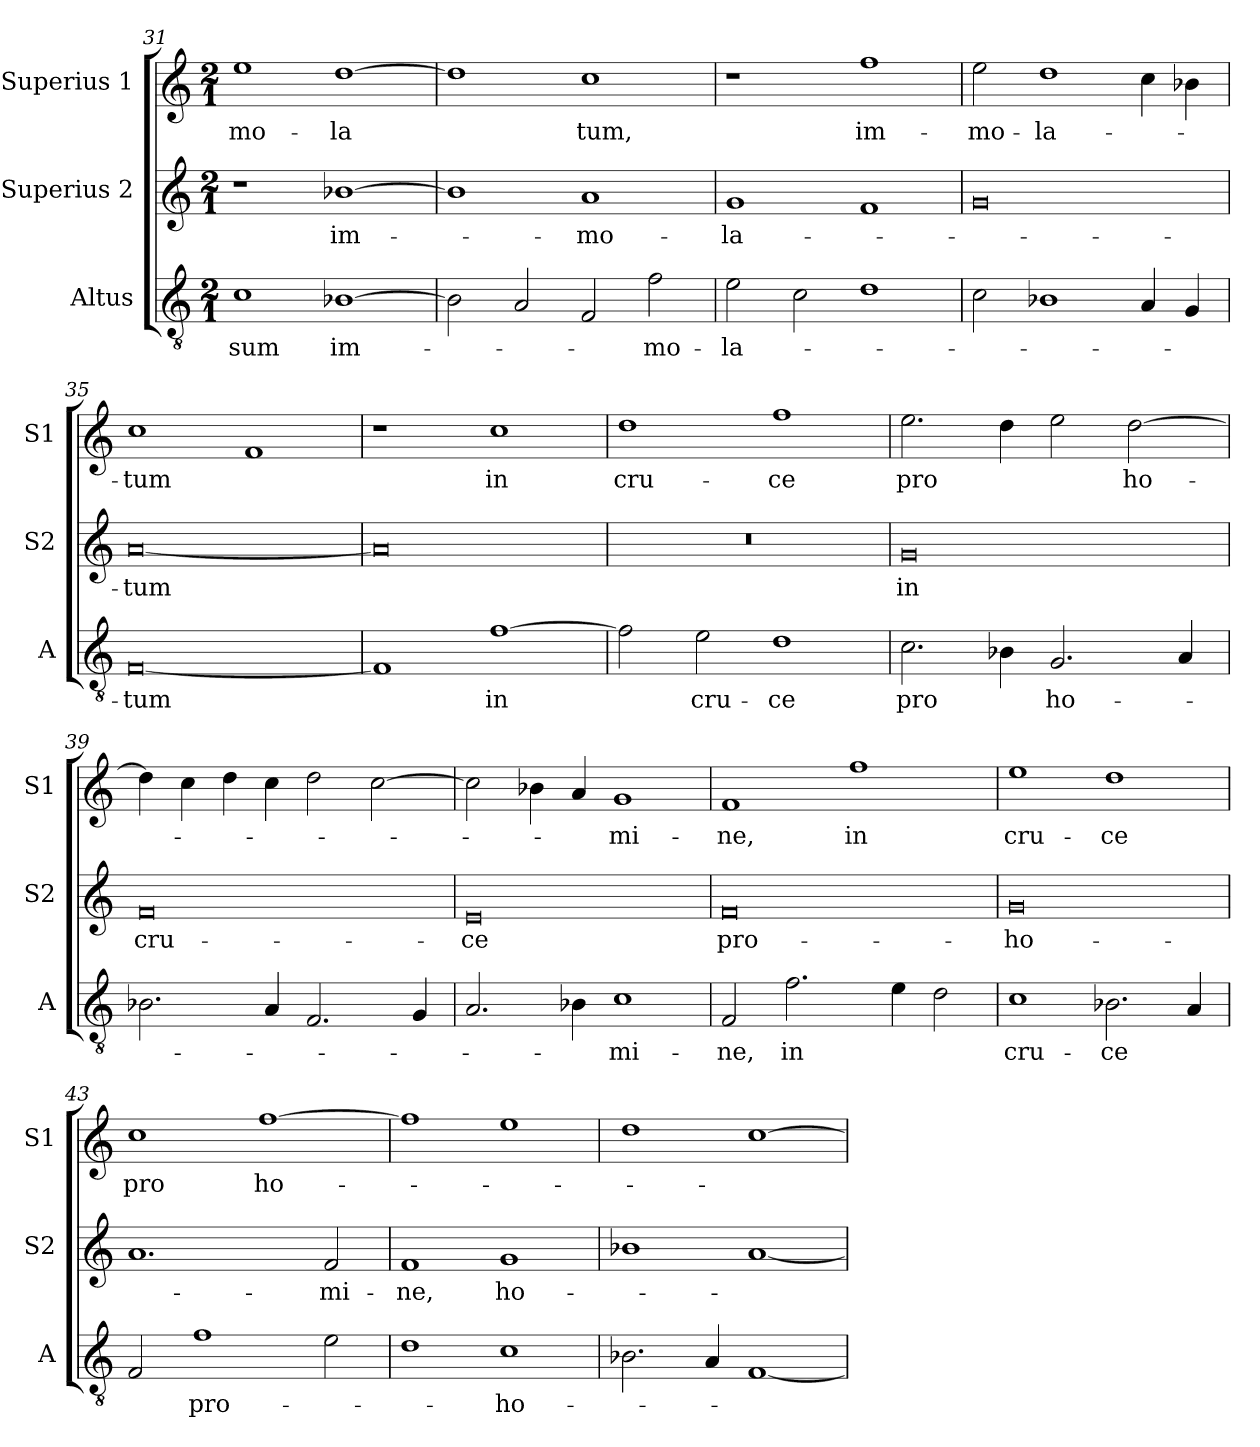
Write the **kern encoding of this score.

**kern	**text	**kern	**text	**kern	**text
*part3	*part3	*part2	*part2	*part1	*part1
*staff3	*staff3	*staff2	*staff2	*staff1	*staff1
*I"Altus	*	*I"Superius 2	*	*I"Superius 1	*
*I'A	*	*I'S2	*	*I'S1	*
*clefGv2	*	*clefG2	*	*clefG2	*
*k[]	*	*k[]	*	*k[]	*
*M2/1	*	*M2/1	*	*M2/1	*
=31	=31	=31	=31	=31	=31
1c	-sum	1r	.	1ee	-mo-
[1B-X	im-	[1b-X	im-	[1dd	-la
=32	=32	=32	=32	=32	=32
2B-\]	.	1b-]	.	1dd]	.
2A/	.	.	.	.	.
2F/	.	1a	-mo-	1cc	-tum,
2f\	-mo-	.	.	.	.
=33	=33	=33	=33	=33	=33
2e\	-la-	1g	-la-	1r	.
2c\	.	.	.	.	.
1d	.	1f	.	1ff	im-
=34	=34	=34	=34	=34	=34
2c\	.	0g	.	2ee\	-mo-
1B-X	.	.	.	1dd	-la-
4A/	.	.	.	4cc\	.
4G/	.	.	.	4b-X\	.
=35	=35	=35	=35	=35	=35
[0F	-tum	[0a	-tum	1cc	-tum
.	.	.	.	1f	.
=36	=36	=36	=36	=36	=36
1F]	.	0a]	.	1r	.
[1f	in	.	.	1cc	in
=37	=37	=37	=37	=37	=37
2f\]	.	0r	.	1dd	cru-
2e\	cru-	.	.	.	.
1d	-ce	.	.	1ff	-ce
=38	=38	=38	=38	=38	=38
2.c\	pro	0g	in	2.ee\	pro
4B-X\	.	.	.	4dd\	.
2.G/	ho-	.	.	2ee\	.
.	.	.	.	[2dd\	ho-
4A/	.	.	.	.	.
=39	=39	=39	=39	=39	=39
2.B-X\	.	0f	cru-	4dd\]	.
.	.	.	.	4cc\	.
.	.	.	.	4dd\	.
4A/	.	.	.	4cc\	.
2.F/	.	.	.	2dd\	.
.	.	.	.	[2cc\	.
4G/	.	.	.	.	.
=40	=40	=40	=40	=40	=40
2.A/	.	0e	-ce	2cc\]	.
.	.	.	.	4b-X\	.
4B-X\	.	.	.	4a/	.
1c	-mi-	.	.	1g	-mi-
=41	=41	=41	=41	=41	=41
2F/	-ne,	0f	pro-	1f	-ne,
2.f\	in	.	.	.	.
.	.	.	.	1ff	in
4e\	.	.	.	.	.
2d\	.	.	.	.	.
=42	=42	=42	=42	=42	=42
1c	cru-	0g	ho-	1ee	cru-
2.B-X\	-ce	.	.	1dd	-ce
4A/	.	.	.	.	.
=43	=43	=43	=43	=43	=43
2F/	.	1.a	.	1cc	pro
1f	pro-	.	.	.	.
.	.	.	.	[1ff	ho-
2e\	.	2f/	-mi-	.	.
=44	=44	=44	=44	=44	=44
1d	.	1f	-ne,	1ff]	.
1c	ho-	1g	ho-	1ee	.
=45	=45	=45	=45	=45	=45
2.B-X\	.	1b-X	.	1dd	.
4A/	.	.	.	.	.
[1F	.	[1a	.	[1cc	.
=	=	=	=	=	=
*-	*-	*-	*-	*-	*-
